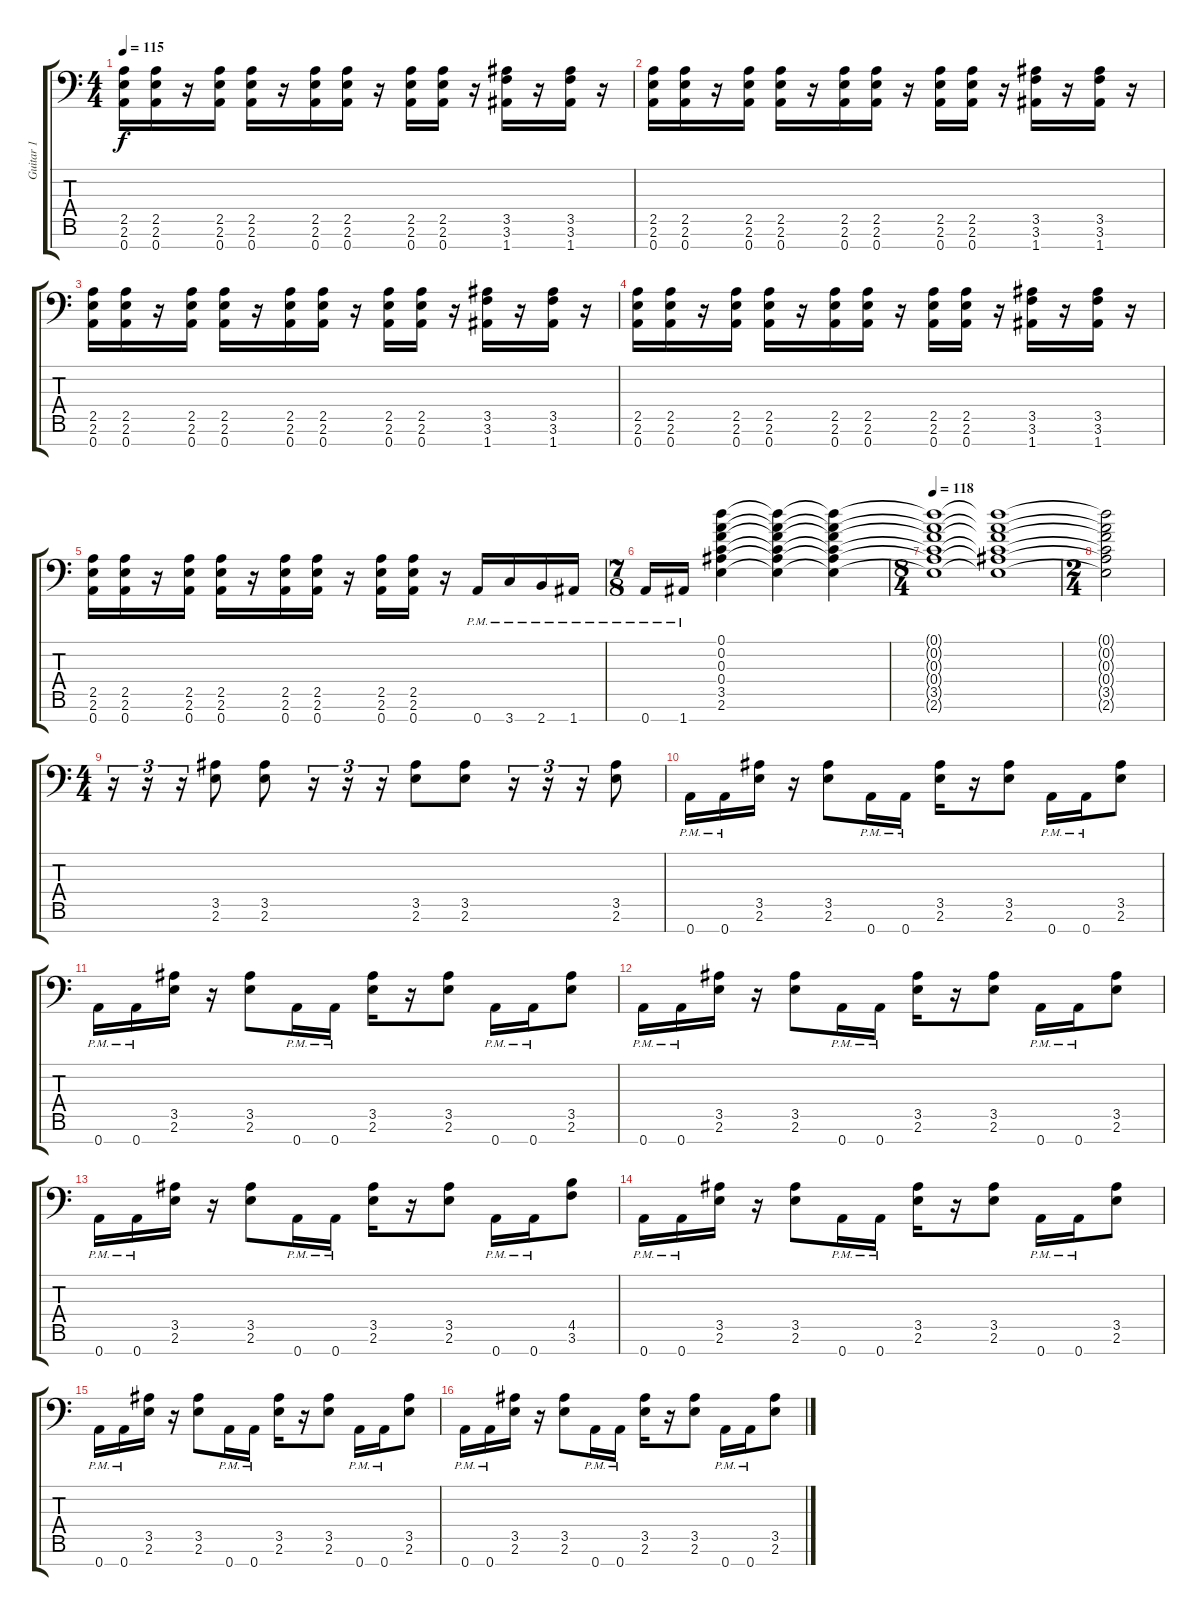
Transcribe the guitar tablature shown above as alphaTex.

\track ("Guitar 1" "Guitar 1") {instrument distortionguitar}
\staff {score tabs}
\tuning (D4 A3 F3 C3 G2 D2 A1) {hide}
\ts (4 4)
\tempo 115
\clef f4
\ks c
(2.5 2.6 0.7).16{dy f} (2.5 2.6 0.7).16 r.16 (2.5 2.6 0.7).16 (2.5 2.6 0.7).16 r.16 (2.5 2.6 0.7).16 (2.5 2.6 0.7).16 r.16 (2.5 2.6 0.7).16 (2.5 2.6 0.7).16 r.16 (3.5 3.6 1.7).16 r.16 (3.5 3.6 1.7).16 r.16 |
(2.5 2.6 0.7).16 (2.5 2.6 0.7).16 r.16 (2.5 2.6 0.7).16 (2.5 2.6 0.7).16 r.16 (2.5 2.6 0.7).16 (2.5 2.6 0.7).16 r.16 (2.5 2.6 0.7).16 (2.5 2.6 0.7).16 r.16 (3.5 3.6 1.7).16 r.16 (3.5 3.6 1.7).16 r.16 |
(2.5 2.6 0.7).16 (2.5 2.6 0.7).16 r.16 (2.5 2.6 0.7).16 (2.5 2.6 0.7).16 r.16 (2.5 2.6 0.7).16 (2.5 2.6 0.7).16 r.16 (2.5 2.6 0.7).16 (2.5 2.6 0.7).16 r.16 (3.5 3.6 1.7).16 r.16 (3.5 3.6 1.7).16 r.16 |
(2.5 2.6 0.7).16 (2.5 2.6 0.7).16 r.16 (2.5 2.6 0.7).16 (2.5 2.6 0.7).16 r.16 (2.5 2.6 0.7).16 (2.5 2.6 0.7).16 r.16 (2.5 2.6 0.7).16 (2.5 2.6 0.7).16 r.16 (3.5 3.6 1.7).16 r.16 (3.5 3.6 1.7).16 r.16 |
(2.5 2.6 0.7).16 (2.5 2.6 0.7).16 r.16 (2.5 2.6 0.7).16 (2.5 2.6 0.7).16 r.16 (2.5 2.6 0.7).16 (2.5 2.6 0.7).16 r.16 (2.5 2.6 0.7).16 (2.5 2.6 0.7).16 r.16 0.7{pm}.16 3.7{pm}.16 2.7{pm}.16 1.7{pm}.16 |
\ts (7 8)
0.7{pm}.16 1.7{pm}.16 (0.1 0.2 0.3 0.4 3.5 2.6).4 (0.1{t} 0.2{t} 0.3{t} 0.4{t} 3.5{t} 2.6{t}).4 (0.1{t} 0.2{t} 0.3{t} 0.4{t} 3.5{t} 2.6{t}).4 |
\ts (8 4)
\tempo 118
(0.1{t} 0.2{t} 0.3{t} 0.4{t} 3.5{t} 2.6{t}).1 (0.1{t} 0.2{t} 0.3{t} 0.4{t} 3.5{t} 2.6{t}).1 |
\ts (2 4)
(0.1{t} 0.2{t} 0.3{t} 0.4{t} 3.5{t} 2.6{t}).2 |
\ts (4 4)
r.16{tu (3 2)} r.16{tu (3 2)} r.16{tu (3 2)} (3.5 2.6).8 (3.5 2.6).8 r.16{tu (3 2)} r.16{tu (3 2)} r.16{tu (3 2)} (3.5 2.6).8 (3.5 2.6).8 r.16{tu (3 2)} r.16{tu (3 2)} r.16{tu (3 2)} (3.5 2.6).8 |
0.7{pm}.16 0.7{pm}.16 (3.5 2.6).16 r.16 (3.5 2.6).8 0.7{pm}.16 0.7{pm}.16 (3.5 2.6).16 r.16 (3.5 2.6).8 0.7{pm}.16 0.7{pm}.16 (3.5 2.6).8 |
0.7{pm}.16 0.7{pm}.16 (3.5 2.6).16 r.16 (3.5 2.6).8 0.7{pm}.16 0.7{pm}.16 (3.5 2.6).16 r.16 (3.5 2.6).8 0.7{pm}.16 0.7{pm}.16 (3.5 2.6).8 |
0.7{pm}.16 0.7{pm}.16 (3.5 2.6).16 r.16 (3.5 2.6).8 0.7{pm}.16 0.7{pm}.16 (3.5 2.6).16 r.16 (3.5 2.6).8 0.7{pm}.16 0.7{pm}.16 (3.5 2.6).8 |
0.7{pm}.16 0.7{pm}.16 (3.5 2.6).16 r.16 (3.5 2.6).8 0.7{pm}.16 0.7{pm}.16 (3.5 2.6).16 r.16 (3.5 2.6).8 0.7{pm}.16 0.7{pm}.16 (4.5 3.6).8 |
0.7{pm}.16 0.7{pm}.16 (3.5 2.6).16 r.16 (3.5 2.6).8 0.7{pm}.16 0.7{pm}.16 (3.5 2.6).16 r.16 (3.5 2.6).8 0.7{pm}.16 0.7{pm}.16 (3.5 2.6).8 |
0.7{pm}.16 0.7{pm}.16 (3.5 2.6).16 r.16 (3.5 2.6).8 0.7{pm}.16 0.7{pm}.16 (3.5 2.6).16 r.16 (3.5 2.6).8 0.7{pm}.16 0.7{pm}.16 (3.5 2.6).8 |
0.7{pm}.16 0.7{pm}.16 (3.5 2.6).16 r.16 (3.5 2.6).8 0.7{pm}.16 0.7{pm}.16 (3.5 2.6).16 r.16 (3.5 2.6).8 0.7{pm}.16 0.7{pm}.16 (3.5 2.6).8
